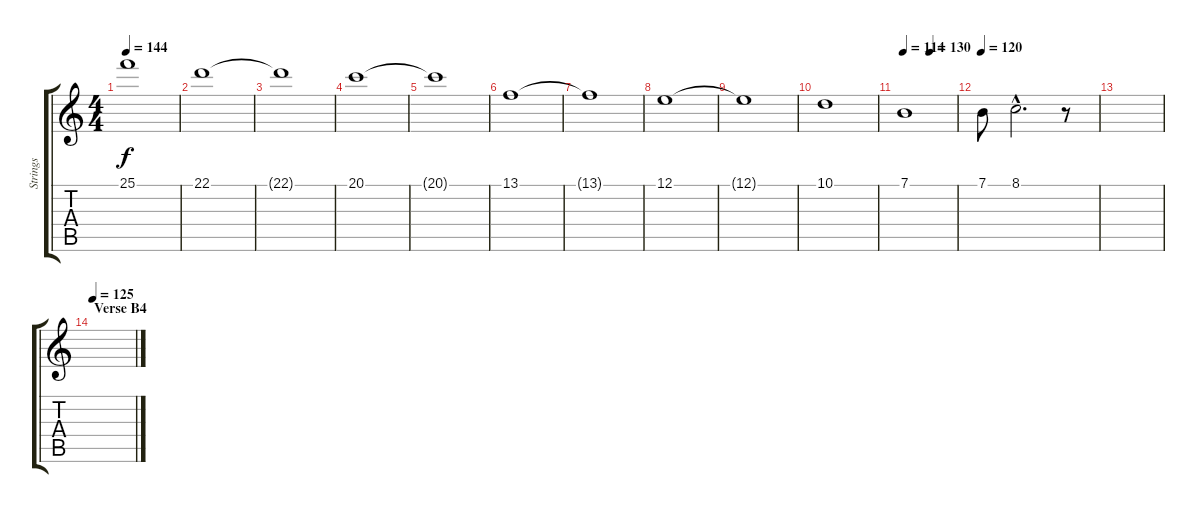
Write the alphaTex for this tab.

\track ("Strings" "Strings") {instrument stringensemble2}
\staff {score tabs}
\tuning (E4 B3 G3 D3 A2 E2) {hide}
\ts (4 4)
\tempo 144
\clef g2
\ks c
25.1{t}.1{dy f} |
22.1.1 |
22.1{t}.1 |
20.1.1 |
20.1{t}.1 |
13.1.1 |
13.1{t}.1 |
12.1.1 |
12.1{t}.1 |
10.1.1 |
\tempo 114
\tempo (130 0.5)
7.1.1 |
\tempo 120
7.1.8 8.1{hac}.2{d} r.8 |
|
\section ("" "Verse B4")
\tempo 125
